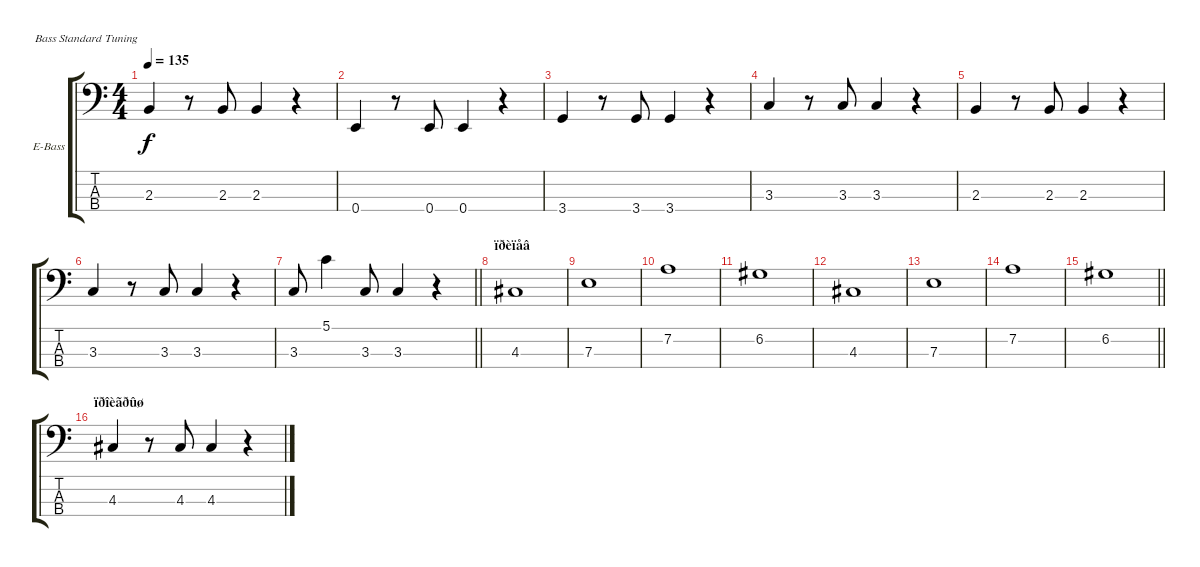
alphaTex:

\bracketExtendMode groupsimilarinstruments
\firstSystemTrackNameOrientation horizontal
\otherSystemsTrackNameOrientation horizontal
\track ("áàñ" "E-Bass") {instrument electricbasspick}
\staff {score tabs}
\tuning (G2 D2 A1 E1)
\ts (4 4)
\tempo 135
\clef f4
\ks c
2.3.4{dy f} r.8 2.3.8 2.3.4 r.4 |
0.4.4 r.8 0.4.8 0.4.4 r.4 |
3.4.4 r.8 3.4.8 3.4.4 r.4 |
3.3.4 r.8 3.3.8 3.3.4 r.4 |
2.3.4 r.8 2.3.8 2.3.4 r.4 |
3.3.4 r.8 3.3.8 3.3.4 r.4 |
\barLineRight lightlight
3.3.8 5.1.4 3.3.8 3.3.4 r.4 |
\section ("" "ïðèïåâ")
4.3.1 |
7.3.1 |
7.2.1 |
6.2.1 |
4.3.1 |
7.3.1 |
7.2.1 |
\barLineRight lightlight
6.2.1 |
\section ("" "ïðîèãðûø")
4.3.4 r.8 4.3.8 4.3.4 r.4
